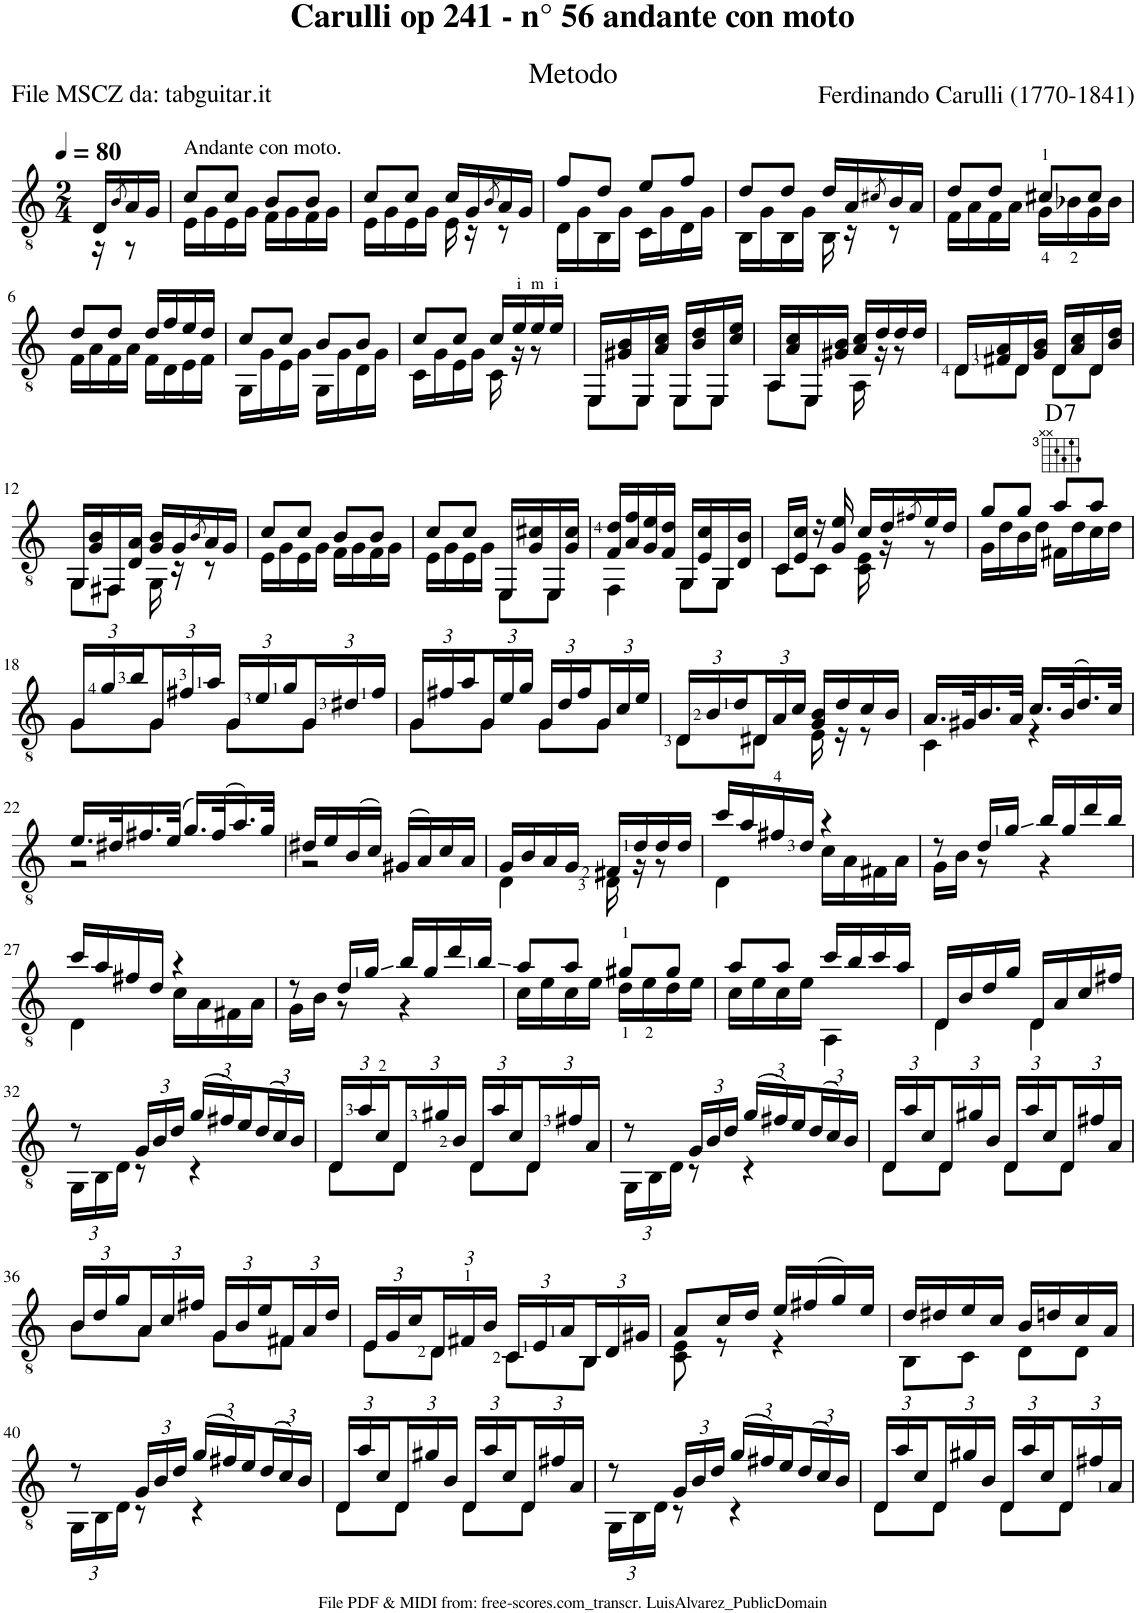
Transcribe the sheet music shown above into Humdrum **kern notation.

**kern	**harte
*part1	*part1
*staff1	*
*I"Guitar	*
*I'Guit.	*
*clefGv2	*
*k[]	*
*M2/4	*
*MM80	*
=	=
*^	*
16D/LL	16r	.
8qB/	.	.
16A/	8r	.
16G/JJ	.	.
=1	=1	=1
!LO:TX:a:t=Andante con moto.	!	!
8c/L	16E\LL	.
.	16G\	.
8c/J	16E\	.
.	16G\JJ	.
8B/L	16F\LL	.
.	16G\	.
8B/J	16F\	.
.	16G\JJ	.
=2	=2	=2
8c/L	16E\LL	.
.	16G\	.
8c/J	16E\	.
.	16G\JJ	.
16c/LL	16E\	.
16G/	16r	.
8qB/	.	.
16A/	8r	.
16G/JJ	.	.
=3	=3	=3
8f/L	16D\LL	.
.	16G\	.
8d/J	16BB\	.
.	16G\JJ	.
8e/L	16C\LL	.
.	16G\	.
8f/J	16D\	.
.	16G\JJ	.
=4	=4	=4
8d/L	16BB\LL	.
.	16G\	.
8d/J	16BB\	.
.	16G\JJ	.
16d/LL	16BB\	.
16A/	16r	.
8qc#X/	.	.
16B/	8r	.
16A/JJ	.	.
=5	=5	=5
8d/L	16F\LL	.
.	16A\	.
8d/J	16F\	.
.	16A\JJ	.
8c#X/L	16G\LL	.
.	16B-X\	.
8c#/J	16G\	.
.	16B-\JJ	.
!!LO:LB:g=z	!!
=6	=6	=6
8d/L	16F\LL	.
.	16A\	.
8d/J	16F\	.
.	16A\JJ	.
16d/LL	16F\LL	.
16f/	16D\	.
16e/	16E\	.
16d/JJ	16F\JJ	.
=7	=7	=7
8c/L	16GG\LL	.
.	16G\	.
8c/J	16E\	.
.	16G\JJ	.
8B/L	16GG\LL	.
.	16G\	.
8B/J	16D\	.
.	16G\JJ	.
=8	=8	=8
8c/L	16C\LL	.
.	16G\	.
8c/J	16E\	.
.	16G\JJ	.
16c/LL	16C\	.
16e/	16r	.
16e/	8r	.
16e/JJ	.	.
=9	=9	=9
16EE/LL	8EE\L	.
16G#X/ 16B/	.	.
16EE/	8EE\J	.
16A/ 16c/JJ	.	.
16EE/LL	8EE\L	.
16B/ 16d/	.	.
16EE/	8EE\J	.
16c/ 16e/JJ	.	.
=10	=10	=10
16AA/LL	8AA\L	.
16A/ 16c/	.	.
16EE/	8EE\J	.
16G#X/ 16B/JJ	.	.
16A/ 16c/LL	16AA\	.
16d/	16r	.
16d/	8r	.
16d/JJ	.	.
=11	=11	=11
16D/LL	8D\L	.
16F#X/ 16A/	.	.
16D/	8D\J	.
16G/ 16B/JJ	.	.
16D/LL	8D\L	.
16A/ 16c/	.	.
16D/	8D\J	.
16B/ 16d/JJ	.	.
!!LO:LB:g=z	!!
=12	=12	=12
16GG/LL	8GG\L	.
16G/ 16B/	.	.
16FF#X/	8FF#\J	.
16D/ 16A/JJ	.	.
16G/ 16B/LL	16GG\	.
16G/	16r	.
8qB/	.	.
16A/	8r	.
16G/JJ	.	.
=13	=13	=13
8c/L	16E\LL	.
.	16G\	.
8c/J	16E\	.
.	16G\JJ	.
8B/L	16F\LL	.
.	16G\	.
8B/J	16F\	.
.	16G\JJ	.
=14	=14	=14
8c/L	16E\LL	.
.	16G\	.
8c/J	16E\	.
.	16G\JJ	.
16EE/LL	8EE\L	.
16G/ 16c#X/	.	.
16EE/	8EE\J	.
16G/ 16c#/JJ	.	.
=15	=15	=15
16F/ 16d/LL	4FF\	.
16A/ 16f/	.	.
16G/ 16e/	.	.
16F/ 16d/JJ	.	.
16GG/LL	8GG\L	.
16E/ 16c/	.	.
16GG/	8GG\J	.
16D/ 16B/JJ	.	.
=16	=16	=16
16C/LL	8C\L	.
16E/ 16c/JJ	.	.
16r	8C\J	.
16G/ 16e/	.	.
16c/LL	16C\ 16E\	.
16d/	16r	.
8qf#X/	.	.
16e/	8r	.
16d/JJ	.	.
=17	=17	=17
8g/L	16G\LL	.
.	16d\	.
8g/J	16B\	.
.	16d\JJ	.
!	!	!LO:H:kt=7
8a/L	16F#X\LL	D:7
.	16d\	.
8a/J	16c\	.
.	16d\JJ	.
!!LO:LB:g=z	!!
=18	=18	=18
*Xbrackettup	*	*
24G/LL	8G\L	.
24g/	.	.
24b/	.	.
24G/	8G\J	.
24f#X/	.	.
24a/JJ	.	.
24G/LL	8G\L	.
24e/	.	.
24g/	.	.
24G/	8G\J	.
24d#X/	.	.
24f#/JJ	.	.
=19	=19	=19
24G/LL	8G\L	.
24f#X/	.	.
24a/	.	.
24G/	8G\J	.
24e/	.	.
24g/JJ	.	.
24G/LL	8G\L	.
24d/	.	.
24f#/	.	.
24G/	8G\J	.
24c/	.	.
24e/JJ	.	.
=20	=20	=20
24D/LL	8D\L	.
24B/	.	.
24d/	.	.
24D#X/	8D#\J	.
24A/	.	.
24c/JJ	.	.
16G/ 16B/LL	16E\	.
16d/	16r	.
16c/	8r	.
16B/JJ	.	.
=21	=21	=21
16.A/LL	4C\	.
32G#X/K	.	.
16.B/	.	.
32A/JJk	.	.
16.c/LL	4r	.
(32B/K	.	.
16.d/)	.	.
32c/JJk	.	.
!!LO:LB:g=z	!!
=22	=22	=22
16.e/LL	2r	.
32d#X/K	.	.
16.f#X/	.	.
(32e/JJk	.	.
16.g/LL)	.	.
(32f#/K	.	.
16.a/)	.	.
32g/JJk	.	.
=23	=23	=23
16d#X/LL	2r	.
16e/	.	.
(16B/	.	.
16c/JJ)	.	.
(16G#X/LL	.	.
16A/)	.	.
16c/	.	.
16A/JJ	.	.
=24	=24	=24
16G/LL	4D\	.
16B/	.	.
16A/	.	.
16G/JJ	.	.
16F#X/LL	16D\	.
16d/	16r	.
16d/	8r	.
16d/JJ	.	.
=25	=25	=25
16cc/LL	4D\	.
16a/	.	.
16f#X/	.	.
16d/JJ	.	.
4r	16c\LL	.
.	16A\	.
.	16F#X\	.
.	16A\JJ	.
=26	=26	=26
8r	16G\LL	.
.	16B\JJ	.
16d/LL	8r	.
16g/JJ	.	.
16b/LL	4r	.
16g/	.	.
16dd/	.	.
16b/JJ	.	.
!!LO:LB:g=z	!!
=27	=27	=27
16cc/LL	4D\	.
16a/	.	.
16f#X/	.	.
16d/JJ	.	.
4r	16c\LL	.
.	16A\	.
.	16F#X\	.
.	16A\JJ	.
=28	=28	=28
8r	16G\LL	.
.	16B\JJ	.
16d/LL	8r	.
16g/JJ	.	.
16b/LL	4r	.
16g/	.	.
16dd/	.	.
16b/JJ	.	.
=29	=29	=29
8a/L	16c\LL	.
.	16e\	.
8a/J	16c\	.
.	16e\JJ	.
8g#X/L	16d\LL	.
.	16e\	.
8g#/J	16d\	.
.	16e\JJ	.
=30	=30	=30
8a/L	16c\LL	.
.	16e\	.
8a/J	16c\	.
.	16e\JJ	.
16cc/LL	4AA\	.
16b/	.	.
16cc/	.	.
16a/JJ	.	.
=31	=31	=31
16D/LL	4D\	.
16B/	.	.
16d/	.	.
16g/JJ	.	.
16D/LL	4D\	.
16A/	.	.
16c/	.	.
16f#X/JJ	.	.
!!LO:LB:g=z	!!
=32	=32	=32
8r	24GG\LL	.
.	24BB\	.
.	24D\JJ	.
24G/LL	8r	.
24B/	.	.
24d/JJ	.	.
(24g/LL	4r	.
24f#X/)	.	.
24e/	.	.
(24d/	.	.
24c/)	.	.
24B/JJ	.	.
=33	=33	=33
24D/LL	8D\L	.
24a/	.	.
24c/	.	.
24D/	8D\J	.
24g#X/	.	.
24B/JJ	.	.
24D/LL	8D\L	.
24a/	.	.
24c/	.	.
24D/	8D\J	.
24f#X/	.	.
24A/JJ	.	.
=34	=34	=34
8r	24GG\LL	.
.	24BB\	.
.	24D\JJ	.
24G/LL	8r	.
24B/	.	.
24d/JJ	.	.
(24g/LL	4r	.
24f#X/)	.	.
24e/	.	.
(24d/	.	.
24c/)	.	.
24B/JJ	.	.
=35	=35	=35
24D/LL	8D\L	.
24a/	.	.
24c/	.	.
24D/	8D\J	.
24g#X/	.	.
24B/JJ	.	.
24D/LL	8D\L	.
24a/	.	.
24c/	.	.
24D/	8D\J	.
24f#X/	.	.
24A/JJ	.	.
!!LO:LB:g=z	!!
=36	=36	=36
24B/LL	8B\L	.
24d/	.	.
24g/	.	.
24A/	8A\J	.
24c/	.	.
24f#X/JJ	.	.
24G/LL	8G\L	.
24B/	.	.
24e/	.	.
24F#X/	8F#\J	.
24A/	.	.
24d/JJ	.	.
=37	=37	=37
24E/LL	8E\L	.
24G/	.	.
24c/	.	.
24D/	8D\J	.
24F#X/	.	.
24B/JJ	.	.
24C/LL	8C\L	.
24E/	.	.
24A/	.	.
24BB/	8BB\J	.
24D/	.	.
24G#X/JJ	.	.
=38	=38	=38
8A/L	8C\ 8E\	.
16c/L	8r	.
16d/JJ	.	.
16e/LL	4r	.
(16f#X/	.	.
16g/)	.	.
16e/JJ	.	.
=39	=39	=39
16d/LL	8BB\L	.
16d#X/	.	.
16e/	8C\J	.
16c/JJ	.	.
16B/LL	8D\L	.
16dn/	.	.
16c/	8D\J	.
16A/JJ	.	.
!!LO:LB:g=z	!!
=40	=40	=40
8r	24GG\LL	.
.	24BB\	.
.	24D\JJ	.
24G/LL	8r	.
24B/	.	.
24d/JJ	.	.
(24g/LL	4r	.
24f#X/)	.	.
24e/	.	.
(24d/	.	.
24c/)	.	.
24B/JJ	.	.
=41	=41	=41
24D/LL	8D\L	.
24a/	.	.
24c/	.	.
24D/	8D\J	.
24g#X/	.	.
24B/JJ	.	.
24D/LL	8D\L	.
24a/	.	.
24c/	.	.
24D/	8D\J	.
24f#X/	.	.
24A/JJ	.	.
=42	=42	=42
8r	24GG\LL	.
.	24BB\	.
.	24D\JJ	.
24G/LL	8r	.
24B/	.	.
24d/JJ	.	.
(24g/LL	4r	.
24f#X/)	.	.
24e/	.	.
(24d/	.	.
24c/)	.	.
24B/JJ	.	.
=43	=43	=43
24D/LL	8D\L	.
24a/	.	.
24c/	.	.
24D/	8D\J	.
24g#X/	.	.
24B/JJ	.	.
24D/LL	8D\L	.
24a/	.	.
24c/	.	.
24D/	8D\J	.
24f#X/	.	.
24A/JJ	.	.
*v	*v	*
=	=
*-	*-
